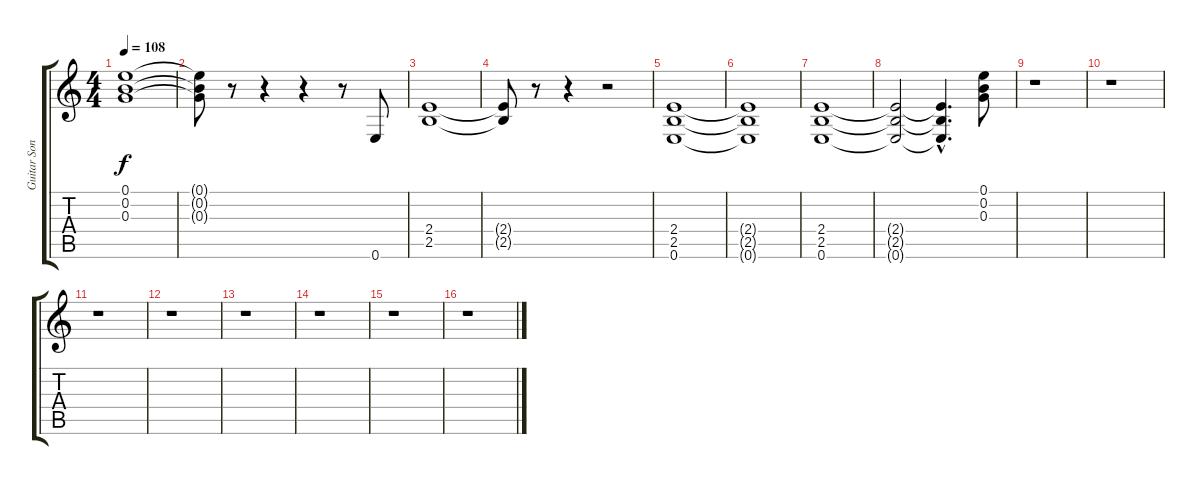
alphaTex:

\track ("Guitar Son clair" "Guitar Son") {instrument electricguitarclean}
\staff {score tabs}
\tuning (E4 B3 G3 D3 A2 E2) {hide}
\ts (4 4)
\tempo 108
\clef g2
\ks c
(0.1 0.2 0.3).1{dy f} |
(0.1{t} 0.2{t} 0.3{t}).8 r.8 r.4 r.4 r.8 0.6.8 |
(2.4 2.5).1 |
(2.4{t} 2.5{t}).8 r.8 r.4 r.2 |
(2.4 2.5 0.6).1 |
(2.4{t} 2.5{t} 0.6{t}).1 |
(2.4 2.5 0.6).1 |
(2.4{t} 2.5{t} 0.6{t}).2 (2.4{hac t} 2.5{hac t} 0.6{hac t}).4{d} (0.1 0.2 0.3).8 |
r.1 |
r.1 |
r.1 |
r.1 |
r.1 |
r.1 |
r.1 |
r.1
